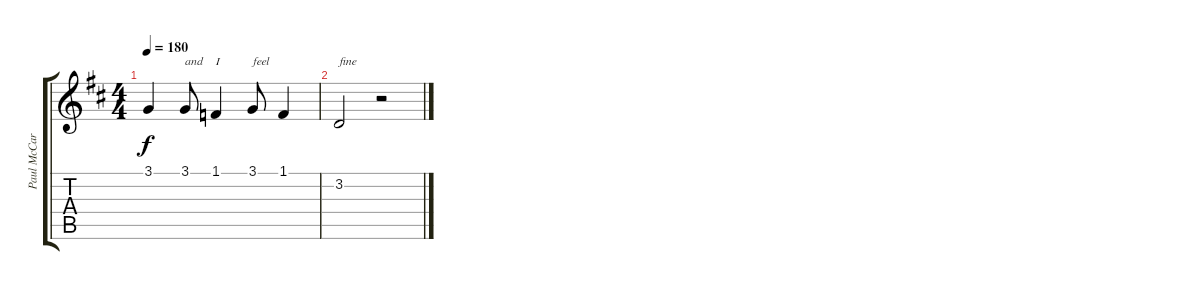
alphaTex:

\track ("Paul McCartney" "Paul McCar") {instrument tenorsax}
\staff {score tabs}
\tuning (E4 B3 G3 D3 A2 E2) {hide}
\ts (4 4)
\tempo 180
\clef g2
\ks d
3.1{t}.4{dy f} 3.1.8{txt "and"} 1.1.4{txt "I"} 3.1.8{txt "feel"} 1.1.4 |
3.2.2{txt "fine"} r.2
